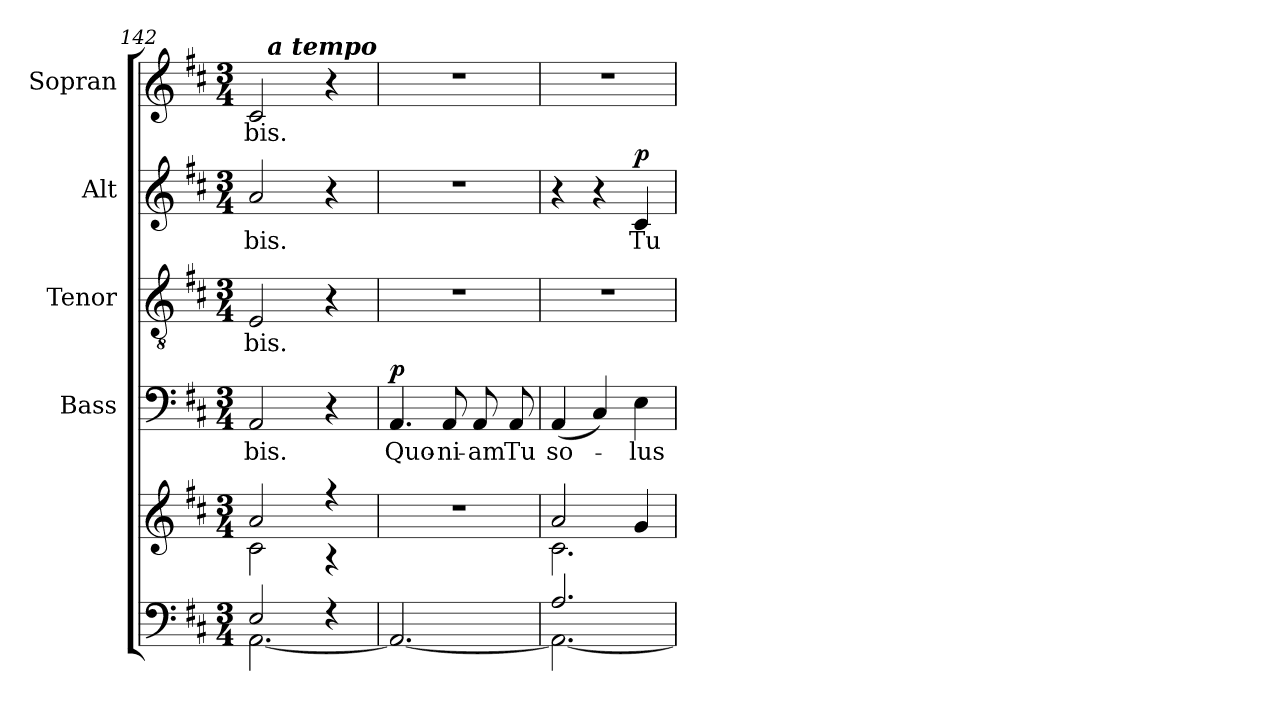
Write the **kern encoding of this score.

**kern	**kern	**kern	**text	**dynam	**kern	**text	**kern	**text	**dynam	**kern	**text
*part5	*part5	*part4	*part4	*part4	*part3	*part3	*part2	*part2	*part2	*part1	*part1
*staff6	*staff5	*staff4	*staff4	*staff4	*staff3	*staff3	*staff2	*staff2	*staff2	*staff1	*staff1
*	*	*I"Bass	*	*	*I"Tenor	*	*I"Alt	*	*	*I"Sopran	*
*	*	*I'B.	*	*	*I'T.	*	*I'A.	*	*	*I'S.	*
!!LO:PB:g=z
*clefF4	*clefG2	*clefF4	*	*	*clefGv2	*	*clefG2	*	*	*clefG2	*
*k[f#c#]	*k[f#c#]	*k[f#c#]	*	*	*k[f#c#]	*	*k[f#c#]	*	*	*k[f#c#]	*
*D:	*D:	*D:	*	*	*D:	*	*D:	*	*	*D:	*
*M3/4	*M3/4	*M3/4	*	*	*M3/4	*	*M3/4	*	*	*M3/4	*
=142	=142	=142	=142	=142	=142	=142	=142	=142	=142	=142	=142
*^	*^	*	*	*	*	*	*	*	*	*	*
!	!	!	!	!	!LO:LY:b	!	!	!LO:LY:b	!	!LO:LY:b	!	!	!LO:LY:b
*	*	*	*	*	*	*	*	*	*	*	*	*^	*
2E/	[<2.AA\	2a/	2c#\	2AA/	-bis.	.	2E/	-bis.	2a/	-bis.	.	2c#/	16ryy	-bis.
!	!	!	!	!	!	!	!	!	!	!	!	!	!LO:TX:a:Bi:t=a tempo	!
.	.	.	.	.	.	.	.	.	.	.	.	.	2ryy	.
4rF	.	4r	4r	4r	.	.	4r	.	4r	.	.	4r	.	.
.	.	.	.	.	.	.	.	.	.	.	.	.	8.ryy	.
=143	=143	=143	=143	=143	=143	=143	=143	=143	=143	=143	=143	=143	=143	=143
!	!	!	!	!	!LO:LY:b	!LO:DY:a	!	!	!	!	!	!	!	!
*v	*v	*	*	*	*	*	*	*	*	*	*	*v	*v	*
*	*v	*v	*	*	*	*	*	*	*	*	*	*
2.AA/_	2.r	4.AA/	Quo-	p	2.r	.	2.r	.	.	2.r	.
!	!	!	!LO:LY:b	!	!	!	!	!	!	!	!
.	.	8AA/	-ni-	.	.	.	.	.	.	.	.
!	!	!	!LO:LY:b	!	!	!	!	!	!	!	!
.	.	8AA/	-am	.	.	.	.	.	.	.	.
!	!	!	!LO:LY:b	!	!	!	!	!	!	!	!
.	.	8AA/	Tu	.	.	.	.	.	.	.	.
=144	=144	=144	=144	=144	=144	=144	=144	=144	=144	=144	=144
*^	*^	*	*	*	*	*	*	*	*	*	*
!	!	!	!	!	!LO:LY:b	!	!	!	!	!	!	!	!
2.A/	2.AA\_	2a/	2.c#\	(<4AA/	so-	.	2.r	.	4r	.	.	2.r	.
.	.	.	.	4C#/)	.	.	.	.	4r	.	.	.	.
!	!	!	!	!	!LO:LY:b	!	!	!	!	!LO:LY:b	!LO:DY:a	!	!
.	.	4g/	.	4E\	-lus	.	.	.	4c#/	Tu	p	.	.
*v	*v	*	*	*	*	*	*	*	*	*	*	*	*
*	*v	*v	*	*	*	*	*	*	*	*	*	*
=	=	=	=	=	=	=	=	=	=	=	=
*-	*-	*-	*-	*-	*-	*-	*-	*-	*-	*-	*-
